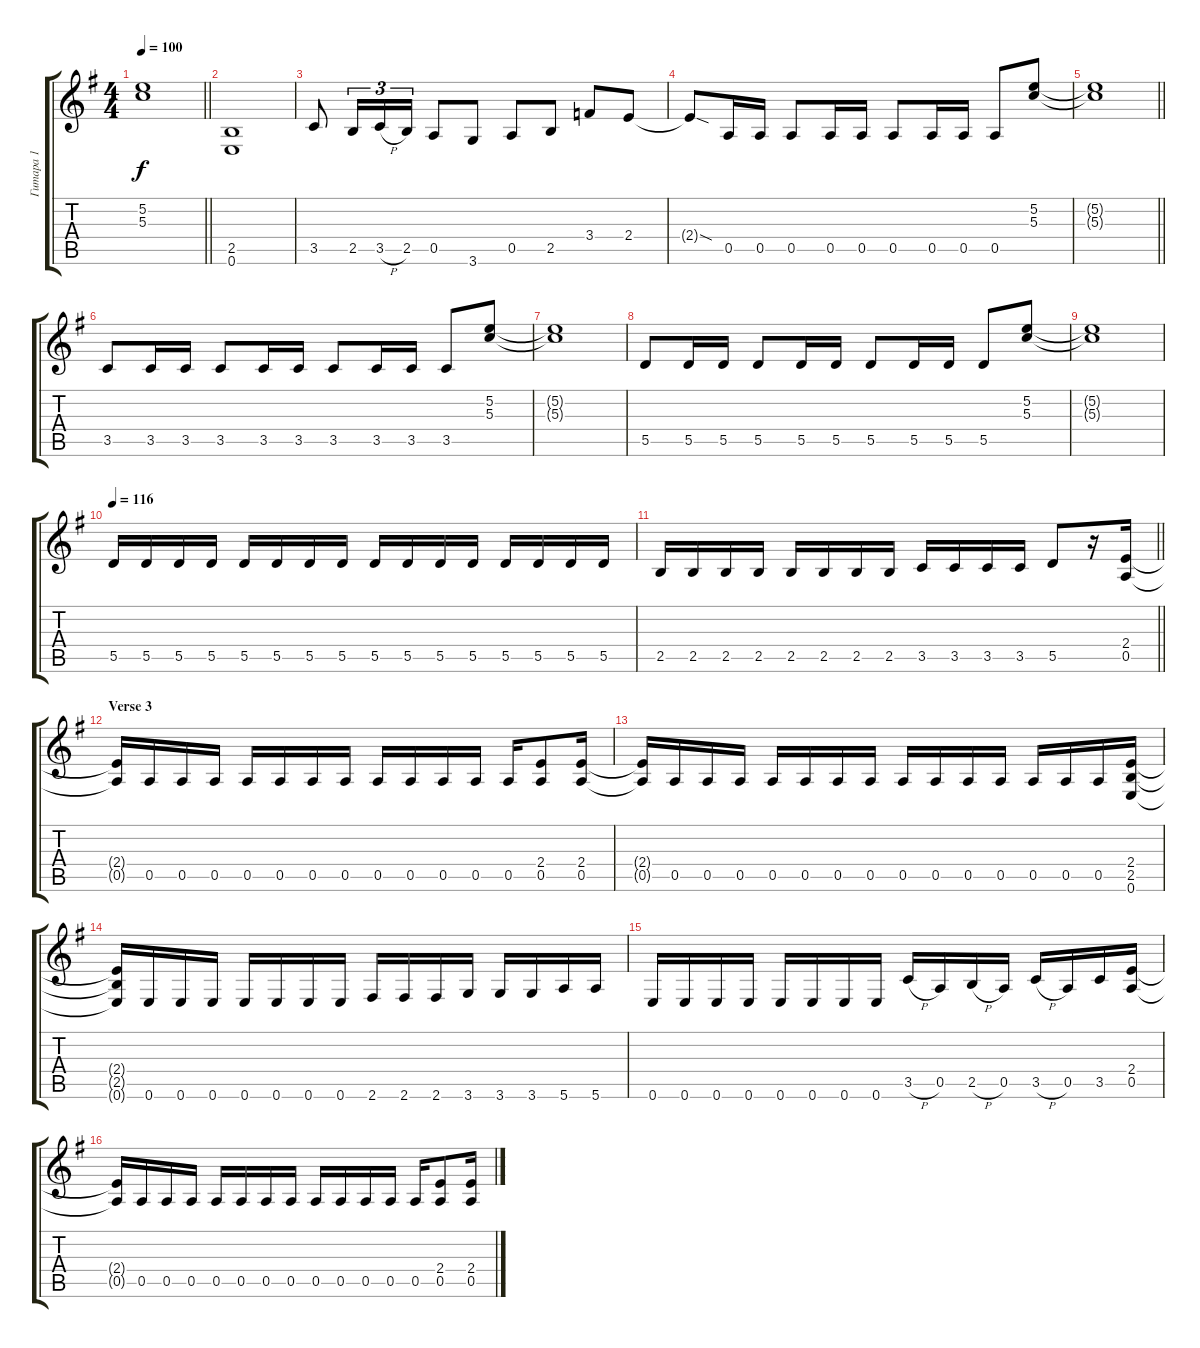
\track ("Гитара 1" "Гитара 1") {instrument distortionguitar}
\staff {score tabs}
\tuning (E4 B3 G3 D3 A2 E2) {hide}
\ts (4 4)
\tempo 100
\clef g2
\barLineRight lightlight
\ks eminor
(5.2{t} 5.3{t}).1{dy f} |
(2.5 0.6).1{volume 13} |
3.5.8{volume 15} 2.5.16{tu (3 2)} 3.5{h}.16{tu (3 2)} 2.5.16{tu (3 2)} 0.5.8 3.6.8 0.5.8 2.5.8 3.4.8 2.4.8 |
2.4{sod t}.8 0.5.16{volume 13} 0.5.16 0.5.8 0.5.16 0.5.16 0.5.8 0.5.16 0.5.16 0.5.8 (5.2 5.3).8{volume 15} |
\barLineRight lightlight
(5.2{t} 5.3{t}).1 |
3.5.8{volume 13} 3.5.16 3.5.16 3.5.8 3.5.16 3.5.16 3.5.8 3.5.16 3.5.16 3.5.8 (5.2 5.3).8{volume 15} |
(5.2{t} 5.3{t}).1 |
5.5.8{volume 13} 5.5.16 5.5.16 5.5.8 5.5.16 5.5.16 5.5.8 5.5.16 5.5.16 5.5.8 (5.2 5.3).8{volume 15} |
(5.2{t} 5.3{t}).1 |
\tempo 116
5.5.16{volume 13} 5.5.16 5.5.16 5.5.16 5.5.16 5.5.16 5.5.16 5.5.16 5.5.16 5.5.16 5.5.16 5.5.16 5.5.16 5.5.16 5.5.16 5.5.16 |
\barLineRight lightlight
2.5.16 2.5.16 2.5.16 2.5.16 2.5.16 2.5.16 2.5.16 2.5.16 3.5.16 3.5.16 3.5.16 3.5.16 5.5.8 r.16 (2.4 0.5).16 |
\section ("" "Verse 3")
(2.4{t} 0.5{t}).16 0.5.16 0.5.16 0.5.16 0.5.16 0.5.16 0.5.16 0.5.16 0.5.16 0.5.16 0.5.16 0.5.16 0.5.16 (2.4 0.5).8 (2.4 0.5).16 |
(2.4{t} 0.5{t}).16 0.5.16 0.5.16 0.5.16 0.5.16 0.5.16 0.5.16 0.5.16 0.5.16 0.5.16 0.5.16 0.5.16 0.5.16 0.5.16 0.5.16 (2.4 2.5 0.6).16 |
(2.4{t} 2.5{t} 0.6{t}).16 0.6.16 0.6.16 0.6.16 0.6.16 0.6.16 0.6.16 0.6.16 2.6.16 2.6.16 2.6.16 3.6.16 3.6.16 3.6.16 5.6.16 5.6.16 |
0.6.16 0.6.16 0.6.16 0.6.16 0.6.16 0.6.16 0.6.16 0.6.16 3.5{h}.16{volume 15} 0.5.16 2.5{h}.16 0.5.16 3.5{h}.16 0.5.16 3.5.16 (2.4 0.5).16{volume 13} |
(2.4{t} 0.5{t}).16 0.5.16 0.5.16 0.5.16 0.5.16 0.5.16 0.5.16 0.5.16 0.5.16 0.5.16 0.5.16 0.5.16 0.5.16 (2.4 0.5).8 (2.4 0.5).16
